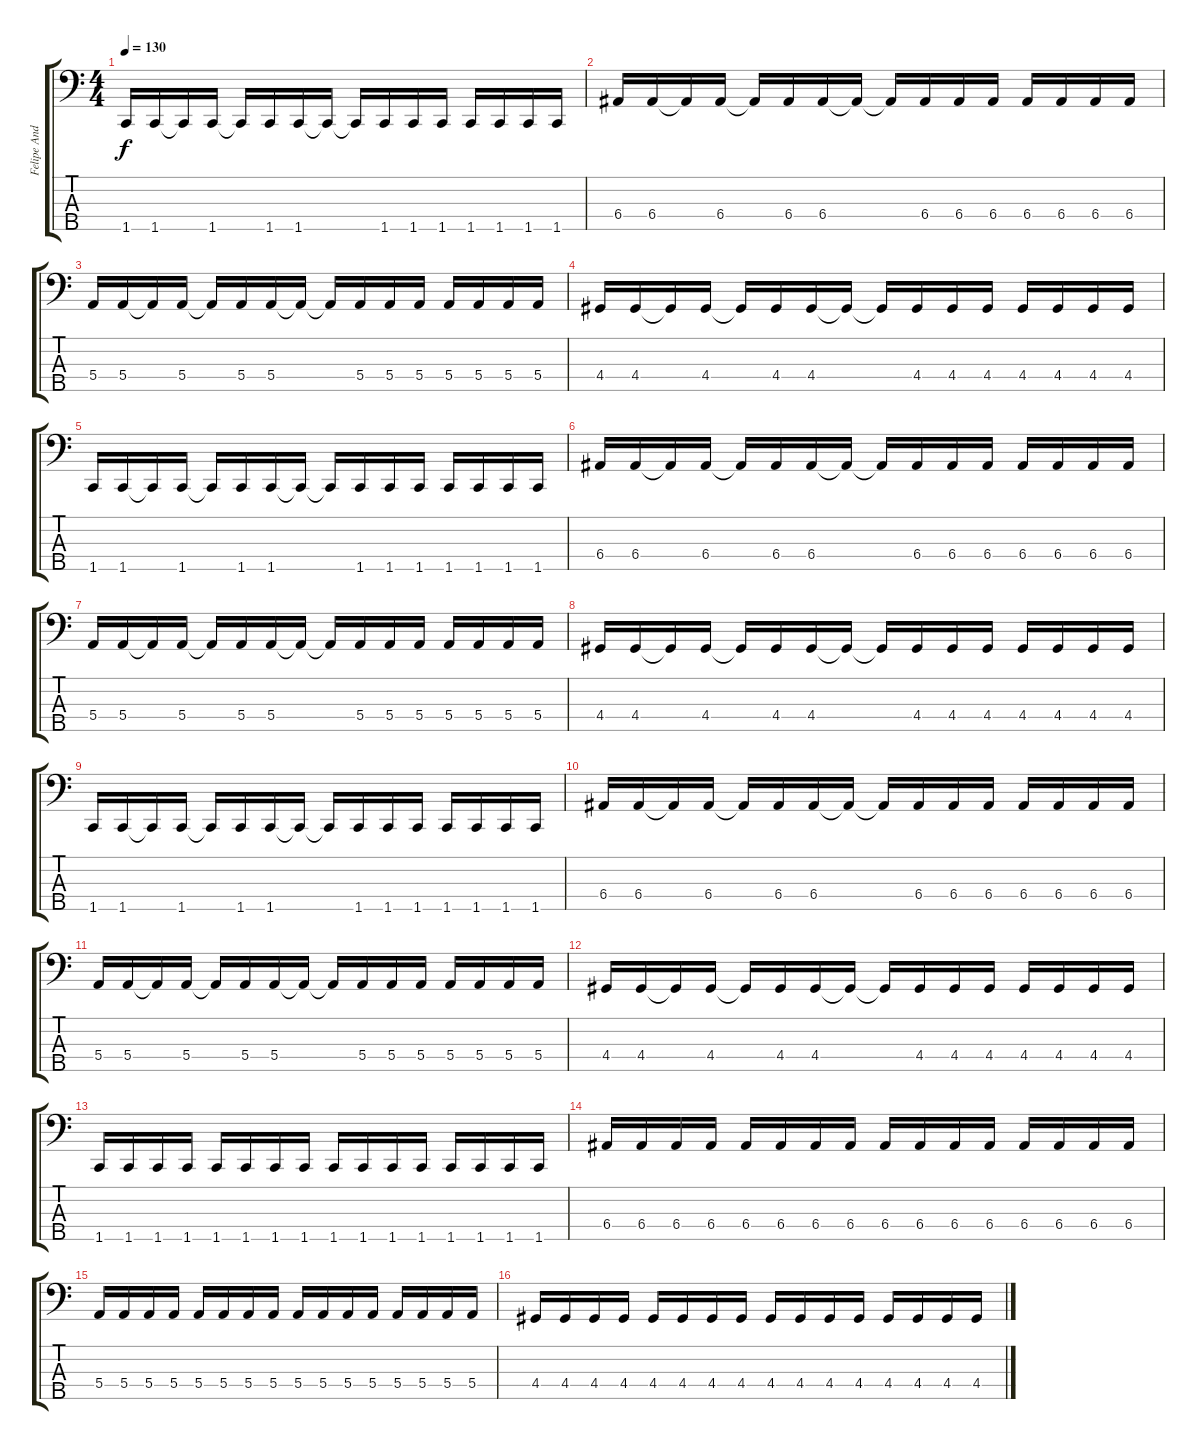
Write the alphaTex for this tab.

\track ("Felipe Andreoli" "Felipe And") {instrument electricbassfinger}
\staff {score tabs}
\tuning (G2 D2 A1 E1 B0) {hide}
\ts (4 4)
\tempo 130
\clef f4
\ks c
1.5.16{dy f} 1.5.16 1.5{t}.16 1.5.16 1.5{t}.16 1.5.16 1.5.16 1.5{t}.16 1.5{t}.16 1.5.16 1.5.16 1.5.16 1.5.16 1.5.16 1.5.16 1.5.16 |
6.4.16 6.4.16 6.4{t}.16 6.4.16 6.4{t}.16 6.4.16 6.4.16 6.4{t}.16 6.4{t}.16 6.4.16 6.4.16 6.4.16 6.4.16 6.4.16 6.4.16 6.4.16 |
5.4.16 5.4.16 5.4{t}.16 5.4.16 5.4{t}.16 5.4.16 5.4.16 5.4{t}.16 5.4{t}.16 5.4.16 5.4.16 5.4.16 5.4.16 5.4.16 5.4.16 5.4.16 |
4.4.16 4.4.16 4.4{t}.16 4.4.16 4.4{t}.16 4.4.16 4.4.16 4.4{t}.16 4.4{t}.16 4.4.16 4.4.16 4.4.16 4.4.16 4.4.16 4.4.16 4.4.16 |
1.5.16 1.5.16 1.5{t}.16 1.5.16 1.5{t}.16 1.5.16 1.5.16 1.5{t}.16 1.5{t}.16 1.5.16 1.5.16 1.5.16 1.5.16 1.5.16 1.5.16 1.5.16 |
6.4.16 6.4.16 6.4{t}.16 6.4.16 6.4{t}.16 6.4.16 6.4.16 6.4{t}.16 6.4{t}.16 6.4.16 6.4.16 6.4.16 6.4.16 6.4.16 6.4.16 6.4.16 |
5.4.16 5.4.16 5.4{t}.16 5.4.16 5.4{t}.16 5.4.16 5.4.16 5.4{t}.16 5.4{t}.16 5.4.16 5.4.16 5.4.16 5.4.16 5.4.16 5.4.16 5.4.16 |
4.4.16 4.4.16 4.4{t}.16 4.4.16 4.4{t}.16 4.4.16 4.4.16 4.4{t}.16 4.4{t}.16 4.4.16 4.4.16 4.4.16 4.4.16 4.4.16 4.4.16 4.4.16 |
1.5.16 1.5.16 1.5{t}.16 1.5.16 1.5{t}.16 1.5.16 1.5.16 1.5{t}.16 1.5{t}.16 1.5.16 1.5.16 1.5.16 1.5.16 1.5.16 1.5.16 1.5.16 |
6.4.16 6.4.16 6.4{t}.16 6.4.16 6.4{t}.16 6.4.16 6.4.16 6.4{t}.16 6.4{t}.16 6.4.16 6.4.16 6.4.16 6.4.16 6.4.16 6.4.16 6.4.16 |
5.4.16 5.4.16 5.4{t}.16 5.4.16 5.4{t}.16 5.4.16 5.4.16 5.4{t}.16 5.4{t}.16 5.4.16 5.4.16 5.4.16 5.4.16 5.4.16 5.4.16 5.4.16 |
4.4.16 4.4.16 4.4{t}.16 4.4.16 4.4{t}.16 4.4.16 4.4.16 4.4{t}.16 4.4{t}.16 4.4.16 4.4.16 4.4.16 4.4.16 4.4.16 4.4.16 4.4.16 |
1.5.16 1.5.16 1.5.16 1.5.16 1.5.16 1.5.16 1.5.16 1.5.16 1.5.16 1.5.16 1.5.16 1.5.16 1.5.16 1.5.16 1.5.16 1.5.16 |
6.4.16 6.4.16 6.4.16 6.4.16 6.4.16 6.4.16 6.4.16 6.4.16 6.4.16 6.4.16 6.4.16 6.4.16 6.4.16 6.4.16 6.4.16 6.4.16 |
5.4.16 5.4.16 5.4.16 5.4.16 5.4.16 5.4.16 5.4.16 5.4.16 5.4.16 5.4.16 5.4.16 5.4.16 5.4.16 5.4.16 5.4.16 5.4.16 |
4.4.16 4.4.16 4.4.16 4.4.16 4.4.16 4.4.16 4.4.16 4.4.16 4.4.16 4.4.16 4.4.16 4.4.16 4.4.16 4.4.16 4.4.16 4.4.16
